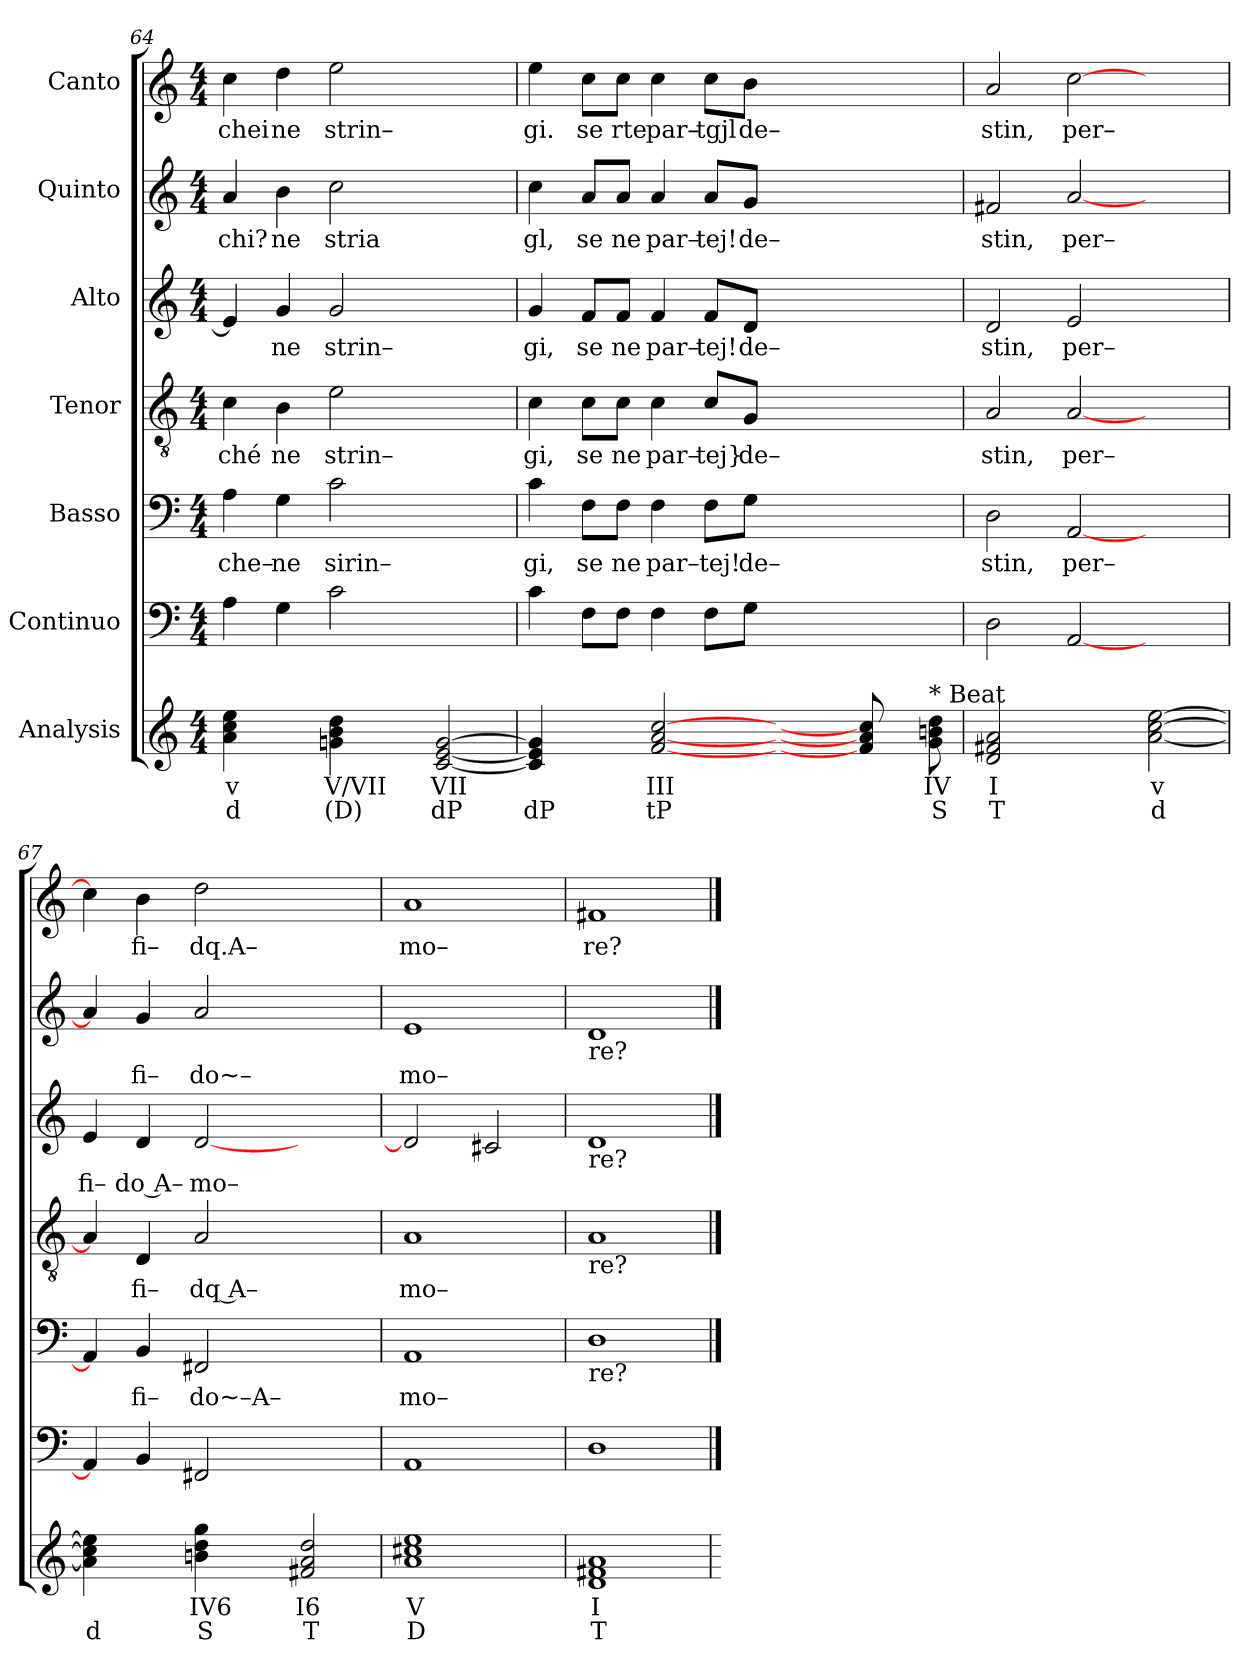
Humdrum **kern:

**kern	**text	**text	**kern	**kern	**text	**kern	**text	**kern	**text	**kern	**text	**kern	**text
*part7	*part7	*part7	*part6	*part5	*part5	*part4	*part4	*part3	*part3	*part2	*part2	*part1	*part1
*staff7	*staff7	*staff7	*staff6	*staff5	*staff5	*staff4	*staff4	*staff3	*staff3	*staff2	*staff2	*staff1	*staff1
*I"Analysis	*	*	*I"Continuo	*I"Basso	*	*I"Tenor	*	*I"Alto	*	*I"Quinto	*	*I"Canto	*
*	*	*	*clefF4	*clefF4	*	*clefGv2	*	*clefG2	*	*clefG2	*	*clefG2	*
*k[]	*	*	*k[]	*k[]	*	*k[]	*	*k[]	*	*k[]	*	*k[]	*
*M4/4	*	*	*M4/4	*M4/4	*	*M4/4	*	*M4/4	*	*M4/4	*	*M4/4	*
=64	=64	=64	=64	=64	=64	=64	=64	=64	=64	=64	=64	=64	=64
!	!	!	!	!	!LO:LY:b	!	!	!	!	!	!	!	!
!	!	!	!	!	!	!	!LO:LY:b	!	!	!	!	!	!
!	!	!	!	!	!	!	!	!	!	!	!LO:LY:b	!	!
!	!	!	!	!	!	!	!	!	!	!	!	!	!LO:LY:b
4a 4cc 4ee	v	d	4A\	4A\	che–	4c\	ché	4e/]	.	4a/	chi?	4cc\	chei
!	!	!	!	!	!LO:LY:b	!	!	!	!	!	!	!	!
!	!	!	!	!	!	!	!LO:LY:b	!	!	!	!	!	!
!	!	!	!	!	!	!	!	!	!LO:LY:b	!	!	!	!
!	!	!	!	!	!	!	!	!	!	!	!LO:LY:b	!	!
!	!	!	!	!	!	!	!	!	!	!	!	!	!LO:LY:b
4ryy	.	.	4G\	4G\	ne	4B\	ne	4g/	ne	4b\	ne	4dd\	ne
!	!	!	!	!	!LO:LY:b	!	!	!	!	!	!	!	!
!	!	!	!	!	!	!	!LO:LY:b	!	!	!	!	!	!
!	!	!	!	!	!	!	!	!	!LO:LY:b	!	!	!	!
!	!	!	!	!	!	!	!	!	!	!	!LO:LY:b	!	!
!	!	!	!	!	!	!	!	!	!	!	!	!	!LO:LY:b
4gn 4b 4dd	V/VII	(D)	2c\	2c\	sirin–	2e\	strin–	2g/	strin–	2cc\	stria	2ee\	strin–
4ryy	.	.	.	.	.	.	.	.	.	.	.	.	.
[2c [2e [2g	VII	dP	2ryy	2ryy	.	2ryy	.	2ryy	.	2ryy	.	2ryy	.
=65	=65	=65	=65	=65	=65	=65	=65	=65	=65	=65	=65	=65	=65
!	!	!	!	!	!LO:LY:b	!	!	!	!	!	!	!	!
!	!	!	!	!	!	!	!LO:LY:b	!	!	!	!	!	!
!	!	!	!	!	!	!	!	!	!LO:LY:b	!	!	!	!
!	!	!	!	!	!	!	!	!	!	!	!LO:LY:b	!	!
!	!	!	!	!	!	!	!	!	!	!	!	!	!LO:LY:b
4c] 4e] 4g]	.	dP	4c\	4c\	gi,	4c\	gi,	4g/	gi,	4cc\	gl,	4ee\	gi.
!	!	!	!	!	!LO:LY:b	!	!	!	!	!	!	!	!
!	!	!	!	!	!	!	!LO:LY:b	!	!	!	!	!	!
!	!	!	!	!	!	!	!	!	!LO:LY:b	!	!	!	!
!	!	!	!	!	!	!	!	!	!	!	!LO:LY:b	!	!
!	!	!	!	!	!	!	!	!	!	!	!	!	!LO:LY:b
4ryy	.	.	8F\L	8F\L	se	8c\L	se	8f/L	se	8a/L	se	8cc\L	se
!	!	!	!	!	!LO:LY:b	!	!	!	!	!	!	!	!
!	!	!	!	!	!	!	!LO:LY:b	!	!	!	!	!	!
!	!	!	!	!	!	!	!	!	!LO:LY:b	!	!	!	!
!	!	!	!	!	!	!	!	!	!	!	!LO:LY:b	!	!
!	!	!	!	!	!	!	!	!	!	!	!	!	!LO:LY:b
.	.	.	8F\J	8F\J	ne	8c\J	ne	8f/J	ne	8a/J	ne	8cc\J	rte
!	!	!	!	!	!LO:LY:b	!	!	!	!	!	!	!	!
!	!	!	!	!	!	!	!LO:LY:b	!	!	!	!	!	!
!	!	!	!	!	!	!	!	!	!LO:LY:b	!	!	!	!
!	!	!	!	!	!	!	!	!	!	!	!LO:LY:b	!	!
!	!	!	!	!	!	!	!	!	!	!	!	!	!LO:LY:b
[2f [2a [2cc	III	tP	4F\	4F\	par–	4c\	par–	4f/	par–	4a/	par–	4cc\	par–
!	!	!	!	!	!LO:LY:b	!	!	!	!	!	!	!	!
!	!	!	!	!	!	!	!LO:LY:b	!	!	!	!	!	!
!	!	!	!	!	!	!	!	!	!LO:LY:b	!	!	!	!
!	!	!	!	!	!	!	!	!	!	!	!LO:LY:b	!	!
!	!	!	!	!	!	!	!	!	!	!	!	!	!LO:LY:b
.	.	.	8F\L	8F\L	tej!	8c/L	tej}	8f/L	tej!	8a/L	tej!	8cc\L	tgjl
!	!	!	!	!	!LO:LY:b	!	!	!	!	!	!	!	!
!	!	!	!	!	!	!	!LO:LY:b	!	!	!	!	!	!
!	!	!	!	!	!	!	!	!	!LO:LY:b	!	!	!	!
!	!	!	!	!	!	!	!	!	!	!	!LO:LY:b	!	!
!	!	!	!	!	!	!	!	!	!	!	!	!	!LO:LY:b
.	.	.	8G\J	8G\J	de–	8G/J	de–	8d/J	de–	8g/J	de–	8b\J	de–
2ryy	.	.	2..ryy	2..ryy	.	2..ryy	.	2..ryy	.	2..ryy	.	2..ryy	.
8f] 8a] 8cc]	.	.	.	.	.	.	.	.	.	.	.	.	.
8ryy	.	.	.	.	.	.	.	.	.	.	.	.	.
!LO:TX:a:t=* Beat	!	!	!	!	!	!	!	!	!	!	!	!	!
8g 8bn 8dd	IV	S	.	.	.	.	.	.	.	.	.	.	.
=66	=66	=66	=66	=66	=66	=66	=66	=66	=66	=66	=66	=66	=66
!	!	!	!	!	!LO:LY:b	!	!	!	!	!	!	!	!
!	!	!	!	!	!	!	!LO:LY:b	!	!	!	!	!	!
!	!	!	!	!	!	!	!	!	!LO:LY:b	!	!	!	!
!	!	!	!	!	!	!	!	!	!	!	!LO:LY:b	!	!
!	!	!	!	!	!	!	!	!	!	!	!	!	!LO:LY:b
2d 2f#X 2a	I	T	2D\	2D\	stin,	2A/	stin,	2d/	stin,	2f#X/	stin,	2a/	stin,
!	!	!	!	!	!LO:LY:b	!	!	!	!	!	!	!	!
!	!	!	!	!	!	!	!LO:LY:b	!	!	!	!	!	!
!	!	!	!	!	!	!	!	!	!LO:LY:b	!	!	!	!
!	!	!	!	!	!	!	!	!	!	!	!LO:LY:b	!	!
!	!	!	!	!	!	!	!	!	!	!	!	!	!LO:LY:b
2ryy	.	.	[2AA/	[2AA/	per–	[2A/	per–	2e/	per–	[2a/	per–	[2cc\	per–
[2a [2cc [2ee	v	d	2ryy	2ryy	.	2ryy	.	2ryy	.	2ryy	.	2ryy	.
=67	=67	=67	=67	=67	=67	=67	=67	=67	=67	=67	=67	=67	=67
!	!	!	!	!	!	!	!	!	!LO:LY:b	!	!	!	!
4a] 4cc] 4ee]	.	d	4AA/]	4AA/]	.	4A/]	.	4e/	fi–	4a/]	.	4cc\]	.
!	!	!	!	!	!LO:LY:b	!	!	!	!	!	!	!	!
!	!	!	!	!	!	!	!LO:LY:b	!	!	!	!	!	!
!	!	!	!	!	!	!	!	!	!LO:LY:b	!	!	!	!
!	!	!	!	!	!	!	!	!	!	!	!LO:LY:b	!	!
!	!	!	!	!	!	!	!	!	!	!	!	!	!LO:LY:b
4ryy	.	.	4BB/	4BB/	fi–	4D/	fi–	4d/	do A–	4g/	fi–	4b\	fi–
!	!	!	!	!	!LO:LY:b	!	!	!	!	!	!	!	!
!	!	!	!	!	!	!	!LO:LY:b	!	!	!	!	!	!
!	!	!	!	!	!	!	!	!	!LO:LY:b	!	!	!	!
!	!	!	!	!	!	!	!	!	!	!	!LO:LY:b	!	!
!	!	!	!	!	!	!	!	!	!	!	!	!	!LO:LY:b
4bn 4dd 4gg	IV6	S	2FF#X/	2FF#X/	do~–A–	2A/	dq A–	[2d/	mo–	2a/	do~–	2dd\	dq.A–
4ryy	.	.	.	.	.	.	.	.	.	.	.	.	.
2f#X 2a 2dd	I6	T	2ryy	2ryy	.	2ryy	.	2ryy	.	2ryy	.	2ryy	.
=68	=68	=68	=68	=68	=68	=68	=68	=68	=68	=68	=68	=68	=68
!	!	!	!	!	!LO:LY:b	!	!	!	!	!	!	!	!
!	!	!	!	!	!	!	!LO:LY:b	!	!	!	!	!	!
!	!	!	!	!	!	!	!	!	!	!	!LO:LY:b	!	!
!	!	!	!	!	!	!	!	!	!	!	!	!	!LO:LY:b
1a 1cc#X 1ee	V	D	1AA	1AA	mo–	1A	mo–	2d/]	.	1e	mo–	1a	mo–
.	.	.	.	.	.	.	.	2c#X/	.	.	.	.	.
=69	=69	=69	=69	=69	=69	=69	=69	=69	=69	=69	=69	=69	=69
!	!	!	!	!	!	!	!	!	!	!LO:TX:b:t=re?	!	!	!
!	!	!	!	!	!	!	!	!LO:TX:b:t=re?	!	!	!	!	!
!	!	!	!	!	!	!LO:TX:b:t=re?	!	!	!	!	!	!	!
!	!	!	!	!LO:TX:b:t=re?	!	!	!	!	!	!	!	!	!
!	!	!	!	!	!	!	!	!	!	!	!	!	!LO:LY:b
1d 1f#X 1a	I	T	1D	1D	.	1A	.	1d	.	1d	.	1f#X	re?
=	==	==	==	==	==	==	==	==	==	==	==	==	==
*-	*-	*-	*-	*-	*-	*-	*-	*-	*-	*-	*-	*-	*-
